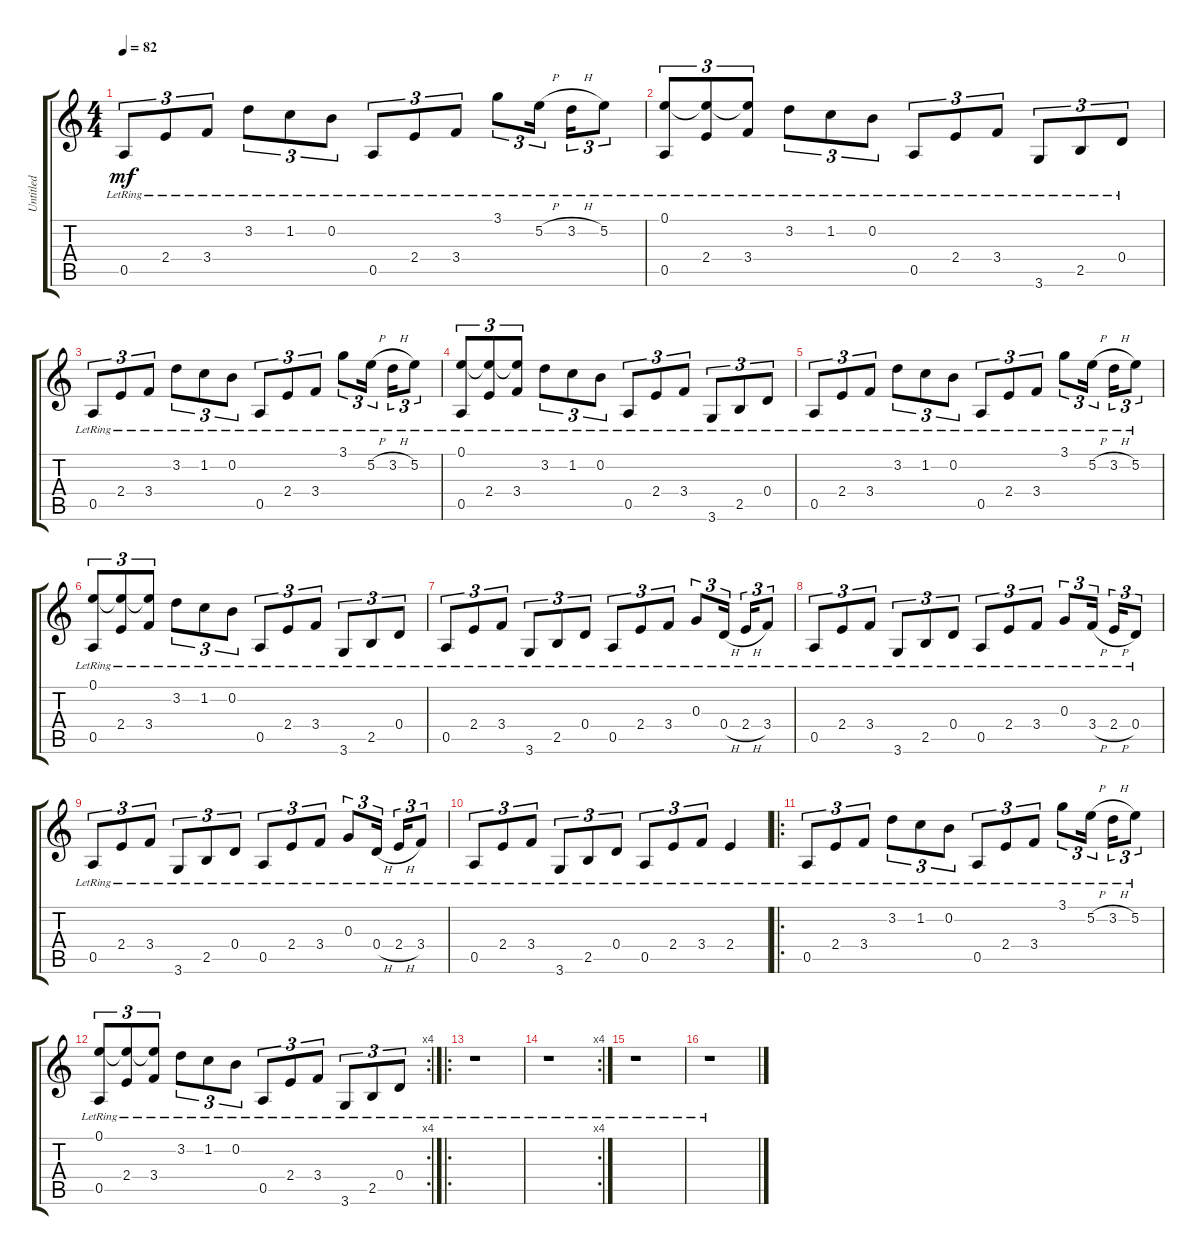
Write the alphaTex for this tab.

\track ("Untitled" "Untitled") {instrument acousticguitarnylon}
\staff {score tabs}
\tuning (E4 B3 G3 D3 A2 E2) {hide}
\ts (4 4)
\tempo 82
\clef g2
\ks c
0.5{lr}.8{tu (3 2) dy mf} 2.4{lr}.8{tu (3 2)} 3.4{lr}.8{tu (3 2)} 3.2{lr}.8{tu (3 2)} 1.2{lr}.8{tu (3 2)} 0.2{lr}.8{tu (3 2)} 0.5{lr}.8{tu (3 2)} 2.4{lr}.8{tu (3 2)} 3.4{lr}.8{tu (3 2)} 3.1{lr}.8{tu (3 2)} 5.2{h lr}.16{tu (3 2)} 3.2{h lr}.16{tu (3 2)} 5.2{lr}.8{tu (3 2)} |
(0.1{lr} 0.5{lr}).8{tu (3 2)} (0.1{t} 2.4{lr}).8{tu (3 2)} (0.1{t} 3.4{lr}).8{tu (3 2)} 3.2{lr}.8{tu (3 2)} 1.2{lr}.8{tu (3 2)} 0.2{lr}.8{tu (3 2)} 0.5{lr}.8{tu (3 2)} 2.4{lr}.8{tu (3 2)} 3.4{lr}.8{tu (3 2)} 3.6{lr}.8{tu (3 2)} 2.5{lr}.8{tu (3 2)} 0.4{lr}.8{tu (3 2)} |
0.5{lr}.8{tu (3 2)} 2.4{lr}.8{tu (3 2)} 3.4{lr}.8{tu (3 2)} 3.2{lr}.8{tu (3 2)} 1.2{lr}.8{tu (3 2)} 0.2{lr}.8{tu (3 2)} 0.5{lr}.8{tu (3 2)} 2.4{lr}.8{tu (3 2)} 3.4{lr}.8{tu (3 2)} 3.1{lr}.8{tu (3 2)} 5.2{h lr}.16{tu (3 2)} 3.2{h lr}.16{tu (3 2)} 5.2{lr}.8{tu (3 2)} |
(0.1{lr} 0.5{lr}).8{tu (3 2)} (0.1{t} 2.4{lr}).8{tu (3 2)} (0.1{t} 3.4{lr}).8{tu (3 2)} 3.2{lr}.8{tu (3 2)} 1.2{lr}.8{tu (3 2)} 0.2{lr}.8{tu (3 2)} 0.5{lr}.8{tu (3 2)} 2.4{lr}.8{tu (3 2)} 3.4{lr}.8{tu (3 2)} 3.6{lr}.8{tu (3 2)} 2.5{lr}.8{tu (3 2)} 0.4{lr}.8{tu (3 2)} |
0.5{lr}.8{tu (3 2)} 2.4{lr}.8{tu (3 2)} 3.4{lr}.8{tu (3 2)} 3.2{lr}.8{tu (3 2)} 1.2{lr}.8{tu (3 2)} 0.2{lr}.8{tu (3 2)} 0.5{lr}.8{tu (3 2)} 2.4{lr}.8{tu (3 2)} 3.4{lr}.8{tu (3 2)} 3.1{lr}.8{tu (3 2)} 5.2{h lr}.16{tu (3 2)} 3.2{h lr}.16{tu (3 2)} 5.2{lr}.8{tu (3 2)} |
(0.1{lr} 0.5{lr}).8{tu (3 2)} (0.1{t} 2.4{lr}).8{tu (3 2)} (0.1{t} 3.4{lr}).8{tu (3 2)} 3.2{lr}.8{tu (3 2)} 1.2{lr}.8{tu (3 2)} 0.2{lr}.8{tu (3 2)} 0.5{lr}.8{tu (3 2)} 2.4{lr}.8{tu (3 2)} 3.4{lr}.8{tu (3 2)} 3.6{lr}.8{tu (3 2)} 2.5{lr}.8{tu (3 2)} 0.4{lr}.8{tu (3 2)} |
0.5{lr}.8{tu (3 2)} 2.4{lr}.8{tu (3 2)} 3.4{lr}.8{tu (3 2)} 3.6{lr}.8{tu (3 2)} 2.5{lr}.8{tu (3 2)} 0.4{lr}.8{tu (3 2)} 0.5{lr}.8{tu (3 2)} 2.4{lr}.8{tu (3 2)} 3.4{lr}.8{tu (3 2)} 0.3{lr}.8{tu (3 2)} 0.4{h lr}.16{tu (3 2)} 2.4{h lr}.16{tu (3 2)} 3.4{lr}.8{tu (3 2)} |
0.5{lr}.8{tu (3 2)} 2.4{lr}.8{tu (3 2)} 3.4{lr}.8{tu (3 2)} 3.6{lr}.8{tu (3 2)} 2.5{lr}.8{tu (3 2)} 0.4{lr}.8{tu (3 2)} 0.5{lr}.8{tu (3 2)} 2.4{lr}.8{tu (3 2)} 3.4{lr}.8{tu (3 2)} 0.3{lr}.8{tu (3 2)} 3.4{h lr}.16{tu (3 2)} 2.4{h lr}.16{tu (3 2)} 0.4{lr}.8{tu (3 2)} |
0.5{lr}.8{tu (3 2)} 2.4{lr}.8{tu (3 2)} 3.4{lr}.8{tu (3 2)} 3.6{lr}.8{tu (3 2)} 2.5{lr}.8{tu (3 2)} 0.4{lr}.8{tu (3 2)} 0.5{lr}.8{tu (3 2)} 2.4{lr}.8{tu (3 2)} 3.4{lr}.8{tu (3 2)} 0.3{lr}.8{tu (3 2)} 0.4{h lr}.16{tu (3 2)} 2.4{h lr}.16{tu (3 2)} 3.4{lr}.8{tu (3 2)} |
0.5{lr}.8{tu (3 2)} 2.4{lr}.8{tu (3 2)} 3.4{lr}.8{tu (3 2)} 3.6{lr}.8{tu (3 2)} 2.5{lr}.8{tu (3 2)} 0.4{lr}.8{tu (3 2)} 0.5{lr}.8{tu (3 2)} 2.4{lr}.8{tu (3 2)} 3.4{lr}.8{tu (3 2)} 2.4{lr}.4 |
\ro
0.5{lr}.8{tu (3 2)} 2.4{lr}.8{tu (3 2)} 3.4{lr}.8{tu (3 2)} 3.2{lr}.8{tu (3 2)} 1.2{lr}.8{tu (3 2)} 0.2{lr}.8{tu (3 2)} 0.5{lr}.8{tu (3 2)} 2.4{lr}.8{tu (3 2)} 3.4{lr}.8{tu (3 2)} 3.1{lr}.8{tu (3 2)} 5.2{h lr}.16{tu (3 2)} 3.2{h lr}.16{tu (3 2)} 5.2{lr}.8{tu (3 2)} |
\rc 4
(0.1{lr} 0.5{lr}).8{tu (3 2)} (0.1{t} 2.4{lr}).8{tu (3 2)} (0.1{t} 3.4{lr}).8{tu (3 2)} 3.2{lr}.8{tu (3 2)} 1.2{lr}.8{tu (3 2)} 0.2{lr}.8{tu (3 2)} 0.5{lr}.8{tu (3 2)} 2.4{lr}.8{tu (3 2)} 3.4{lr}.8{tu (3 2)} 3.6{lr}.8{tu (3 2)} 2.5{lr}.8{tu (3 2)} 0.4{lr}.8{tu (3 2)} |
\ro
r.1 |
\rc 4
r.1 |
r.1 |
r.1
